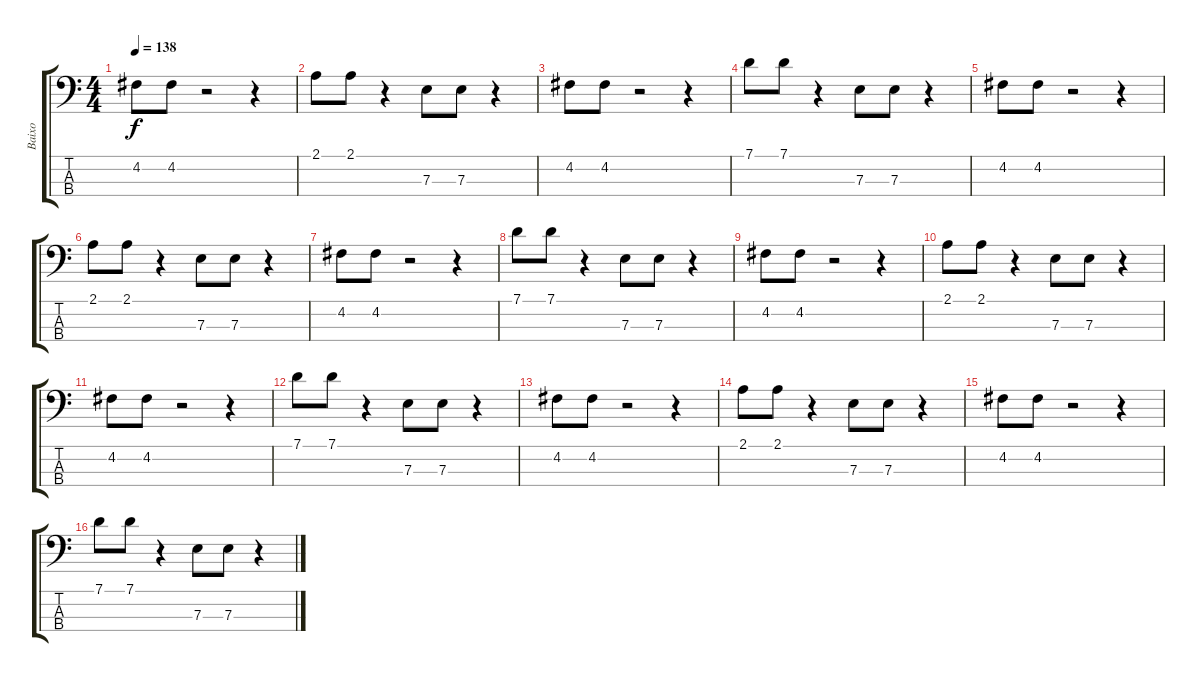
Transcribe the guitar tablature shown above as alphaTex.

\track ("Baixo" "Baixo") {instrument electricbassfinger}
\staff {score tabs}
\tuning (G2 D2 A1 E1) {hide}
\ts (4 4)
\tempo 138
\clef f4
\ks c
4.2.8{dy f instrument electricbassfinger} 4.2.8 r.2 r.4 |
2.1.8 2.1.8 r.4 7.3.8 7.3.8 r.4 |
4.2.8 4.2.8 r.2 r.4 |
7.1.8 7.1.8 r.4 7.3.8 7.3.8 r.4 |
4.2.8 4.2.8 r.2 r.4 |
2.1.8 2.1.8 r.4 7.3.8 7.3.8 r.4 |
4.2.8 4.2.8 r.2 r.4 |
7.1.8 7.1.8 r.4 7.3.8 7.3.8 r.4 |
4.2.8 4.2.8 r.2 r.4 |
2.1.8 2.1.8 r.4 7.3.8 7.3.8 r.4 |
4.2.8 4.2.8 r.2 r.4 |
7.1.8 7.1.8 r.4 7.3.8 7.3.8 r.4 |
4.2.8 4.2.8 r.2 r.4 |
2.1.8 2.1.8 r.4 7.3.8 7.3.8 r.4 |
4.2.8 4.2.8 r.2 r.4 |
7.1.8 7.1.8 r.4 7.3.8 7.3.8 r.4
